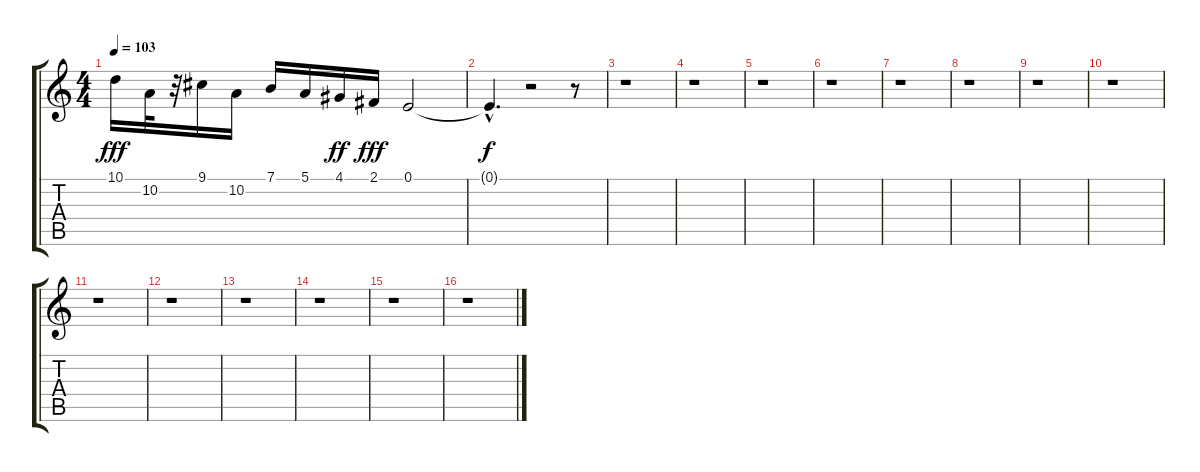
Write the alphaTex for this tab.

\track "" {instrument lead7fifths}
\staff {score tabs}
\tuning (E4 B3 G3 D3 A2 E2) {hide}
\ts (4 4)
\tempo 103
\clef g2
\ks c
10.1.16{dy fff} 10.2.32 r.32 9.1.16 10.2.16 7.1.16 5.1.16 4.1.16{dy ff} 2.1.16{dy fff} 0.1.2 |
0.1{hac t}.4{d dy f} r.2 r.8 |
r.1 |
r.1 |
r.1 |
r.1 |
r.1 |
r.1 |
r.1 |
r.1 |
r.1 |
r.1 |
r.1 |
r.1 |
r.1 |
r.1
